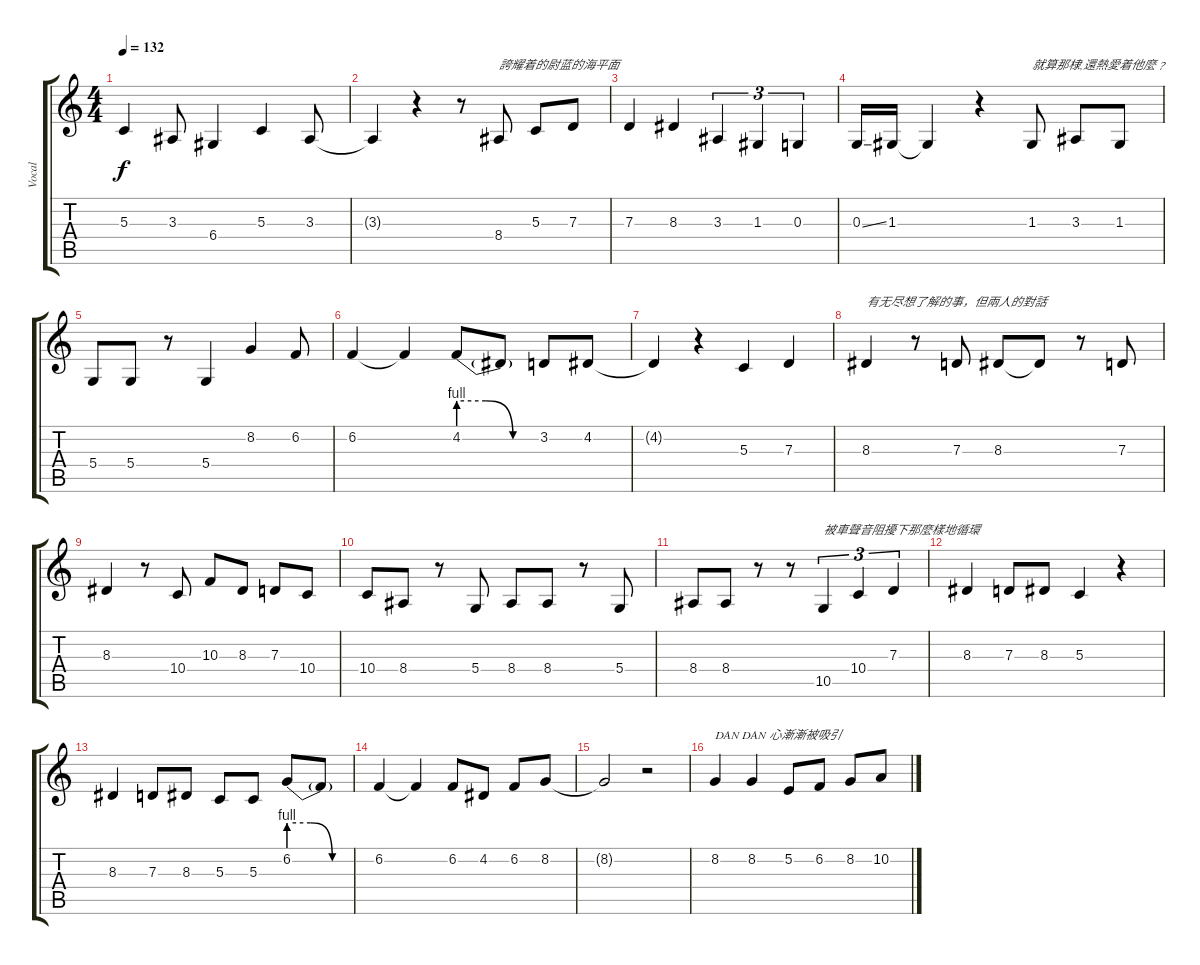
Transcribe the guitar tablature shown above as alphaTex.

\track ("Vocal" "Vocal") {instrument cello}
\staff {score tabs}
\tuning (E4 B3 G3 D3 A2 E2) {hide}
\ts (4 4)
\tempo 132
\clef g2
\ks c
5.3.4{dy f} 3.3.8 6.4.4 5.3.4 3.3.8 |
3.3{t}.4 r.4 r.8 8.4.8{txt "誇耀着的尉蓝的海平面"} 5.3.8 7.3.8 |
7.3.4 8.3.4 3.3.4{tu (3 2)} 1.3.4{tu (3 2)} 0.3.4{tu (3 2)} |
0.3{ss}.16 1.3.16 1.3{t}.4 r.4 1.3.8{txt "就算那棣,還熱愛着他麼﹖"} 3.3.8 1.3.8 |
5.4.8 5.4.8 r.8 5.4.4 8.2.4 6.2.8 |
6.2.4 6.2{t}.4 4.2{be (custom 0 4 20 4 40 0 60 0)}.8 4.2{t}.8 3.2.8 4.2.8 |
4.2{t}.4 r.4 5.3.4 7.3.4 |
8.3.4{txt "有无尽想了解的事，但兩人的對話"} r.8 7.3.8 8.3.8 8.3{t}.8 r.8 7.3.8 |
8.3.4 r.8 10.4.8 10.3.8 8.3.8 7.3.8 10.4.8 |
10.4.8 8.4.8 r.8 5.4.8 8.4.8 8.4.8 r.8 5.4.8 |
8.4.8 8.4.8 r.8 r.8 10.5.4{tu (3 2) txt "被車聲音阻擾下那麼樣地循環"} 10.4.4{tu (3 2)} 7.3.4{tu (3 2)} |
8.3.4 7.3.8 8.3.8 5.3.4 r.4 |
8.3.4 7.3.8 8.3.8 5.3.8 5.3.8 6.2{be (custom 0 4 20 4 40 0 60 0)}.8 6.2{t}.8 |
6.2.4 6.2{t}.4 6.2.8 4.2.8 6.2.8 8.2.8 |
8.2{t}.2 r.2 |
8.2.4{txt "DAN DAN 心漸漸被吸引"} 8.2.4 5.2.8 6.2.8 8.2.8 10.2.8
